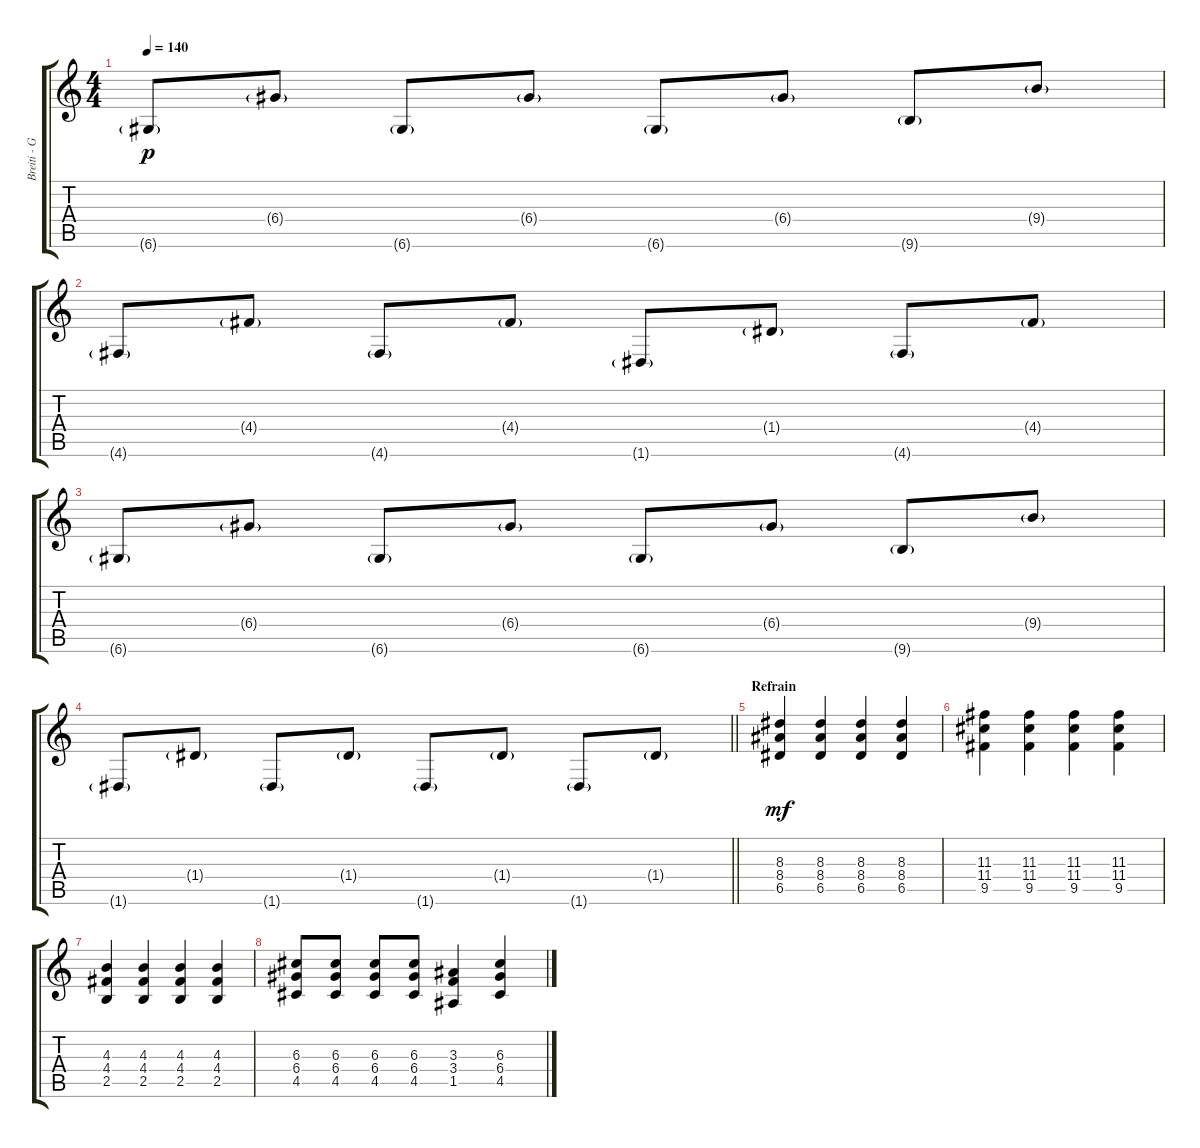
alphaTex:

\track ("Breiti - Guitar" "Breiti - G") {instrument overdrivenguitar}
\staff {score tabs}
\tuning (E4 B3 G3 D3 A2 D2) {hide}
\ts (4 4)
\tempo 140
\clef g2
\ks c
6.6{g}.8{dy p} 6.4{g}.8 6.6{g}.8 6.4{g}.8 6.6{g}.8 6.4{g}.8 9.6{g}.8 9.4{g}.8 |
4.6{g}.8 4.4{g}.8 4.6{g}.8 4.4{g}.8 1.6{g}.8 1.4{g}.8 4.6{g}.8 4.4{g}.8 |
6.6{g}.8 6.4{g}.8 6.6{g}.8 6.4{g}.8 6.6{g}.8 6.4{g}.8 9.6{g}.8 9.4{g}.8 |
\barLineRight lightlight
1.6{g}.8 1.4{g}.8 1.6{g}.8 1.4{g}.8 1.6{g}.8 1.4{g}.8 1.6{g}.8 1.4{g}.8 |
\section ("" "Refrain")
(8.3 8.4 6.5).4{dy mf} (8.3 8.4 6.5).4 (8.3 8.4 6.5).4 (8.3 8.4 6.5).4 |
(11.3 11.4 9.5).4 (11.3 11.4 9.5).4 (11.3 11.4 9.5).4 (11.3 11.4 9.5).4 |
(4.3 4.4 2.5).4 (4.3 4.4 2.5).4 (4.3 4.4 2.5).4 (4.3 4.4 2.5).4 |
(6.3 6.4 4.5).8 (6.3 6.4 4.5).8 (6.3 6.4 4.5).8 (6.3 6.4 4.5).8 (3.3 3.4 1.5).4 (6.3 6.4 4.5).4
